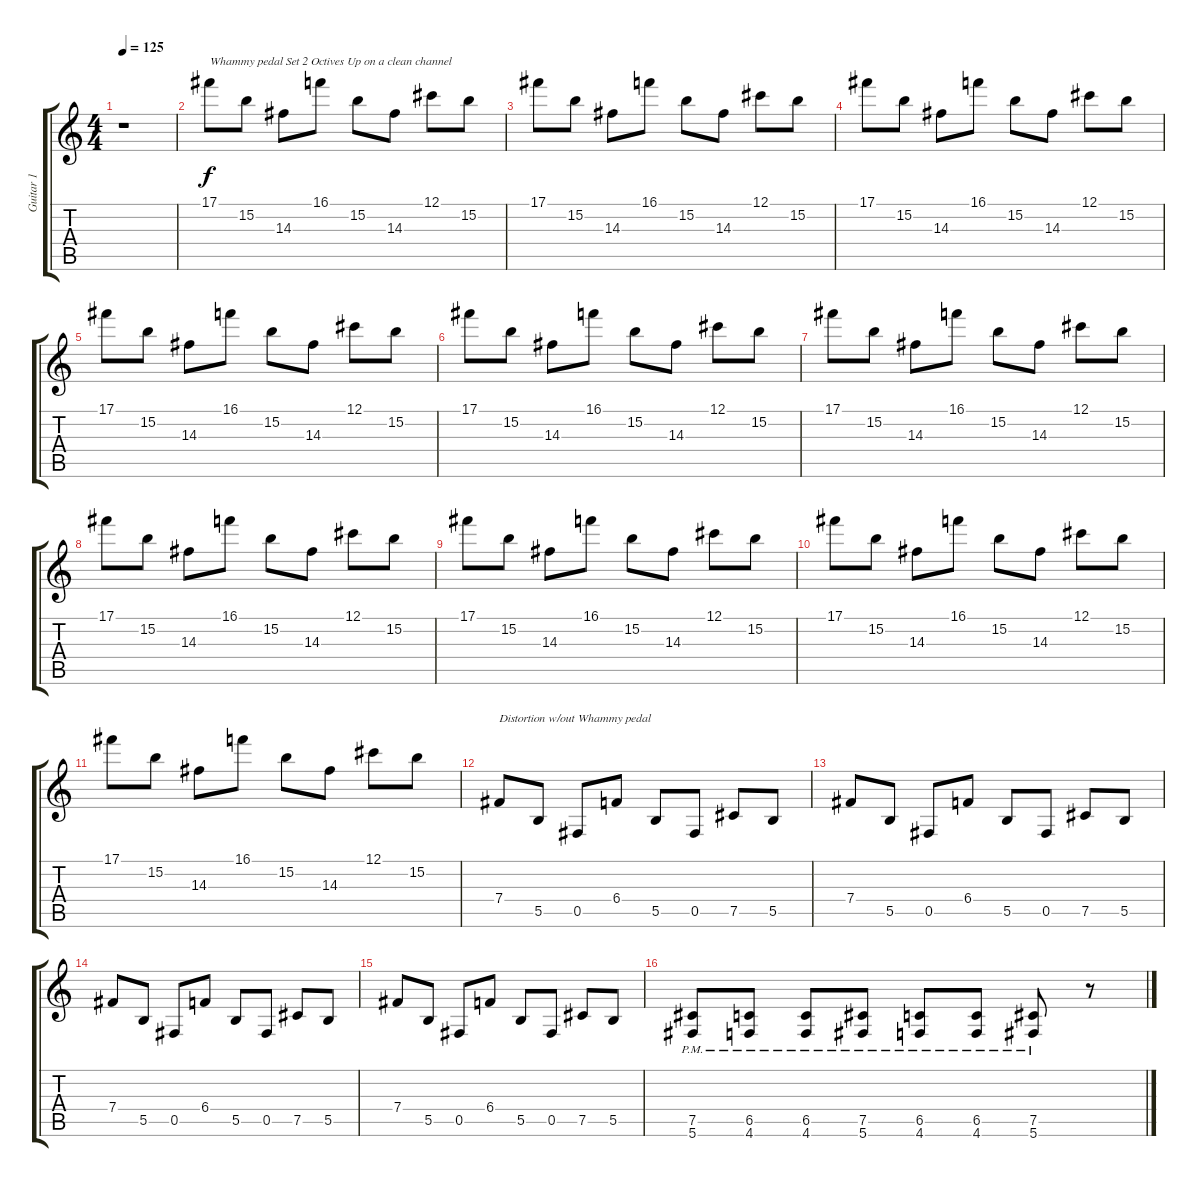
\track ("Guitar 1" "Guitar 1") {instrument distortionguitar}
\staff {score tabs}
\tuning (Db4 Ab3 E3 B2 Gb2 Db2) {hide}
\ts (4 4)
\tempo 125
\clef g2
\ks c
r.1{dy f instrument distortionguitar} |
17.1.8{txt "Whammy pedal Set 2 Octives Up on a clean channel"} 15.2.8 14.3.8 16.1.8 15.2.8 14.3.8 12.1.8 15.2.8 |
17.1.8 15.2.8 14.3.8 16.1.8 15.2.8 14.3.8 12.1.8 15.2.8 |
17.1.8 15.2.8 14.3.8 16.1.8 15.2.8 14.3.8 12.1.8 15.2.8 |
17.1.8 15.2.8 14.3.8 16.1.8 15.2.8 14.3.8 12.1.8 15.2.8 |
17.1.8 15.2.8 14.3.8 16.1.8 15.2.8 14.3.8 12.1.8 15.2.8 |
17.1.8 15.2.8 14.3.8 16.1.8 15.2.8 14.3.8 12.1.8 15.2.8 |
17.1.8 15.2.8 14.3.8 16.1.8 15.2.8 14.3.8 12.1.8 15.2.8 |
17.1.8 15.2.8 14.3.8 16.1.8 15.2.8 14.3.8 12.1.8 15.2.8 |
17.1.8 15.2.8 14.3.8 16.1.8 15.2.8 14.3.8 12.1.8 15.2.8 |
17.1.8 15.2.8 14.3.8 16.1.8 15.2.8 14.3.8 12.1.8 15.2.8 |
7.4.8{txt "Distortion w/out Whammy pedal"} 5.5.8 0.5.8 6.4.8 5.5.8 0.5.8 7.5.8 5.5.8 |
7.4.8 5.5.8 0.5.8 6.4.8 5.5.8 0.5.8 7.5.8 5.5.8 |
7.4.8 5.5.8 0.5.8 6.4.8 5.5.8 0.5.8 7.5.8 5.5.8 |
7.4.8 5.5.8 0.5.8 6.4.8 5.5.8 0.5.8 7.5.8 5.5.8 |
(7.5 5.6{pm}).8 (6.5 4.6{pm}).8 (6.5 4.6{pm}).8 (7.5 5.6{pm}).8 (6.5 4.6{pm}).8 (6.5 4.6{pm}).8 (7.5 5.6{pm}).8 r.8
